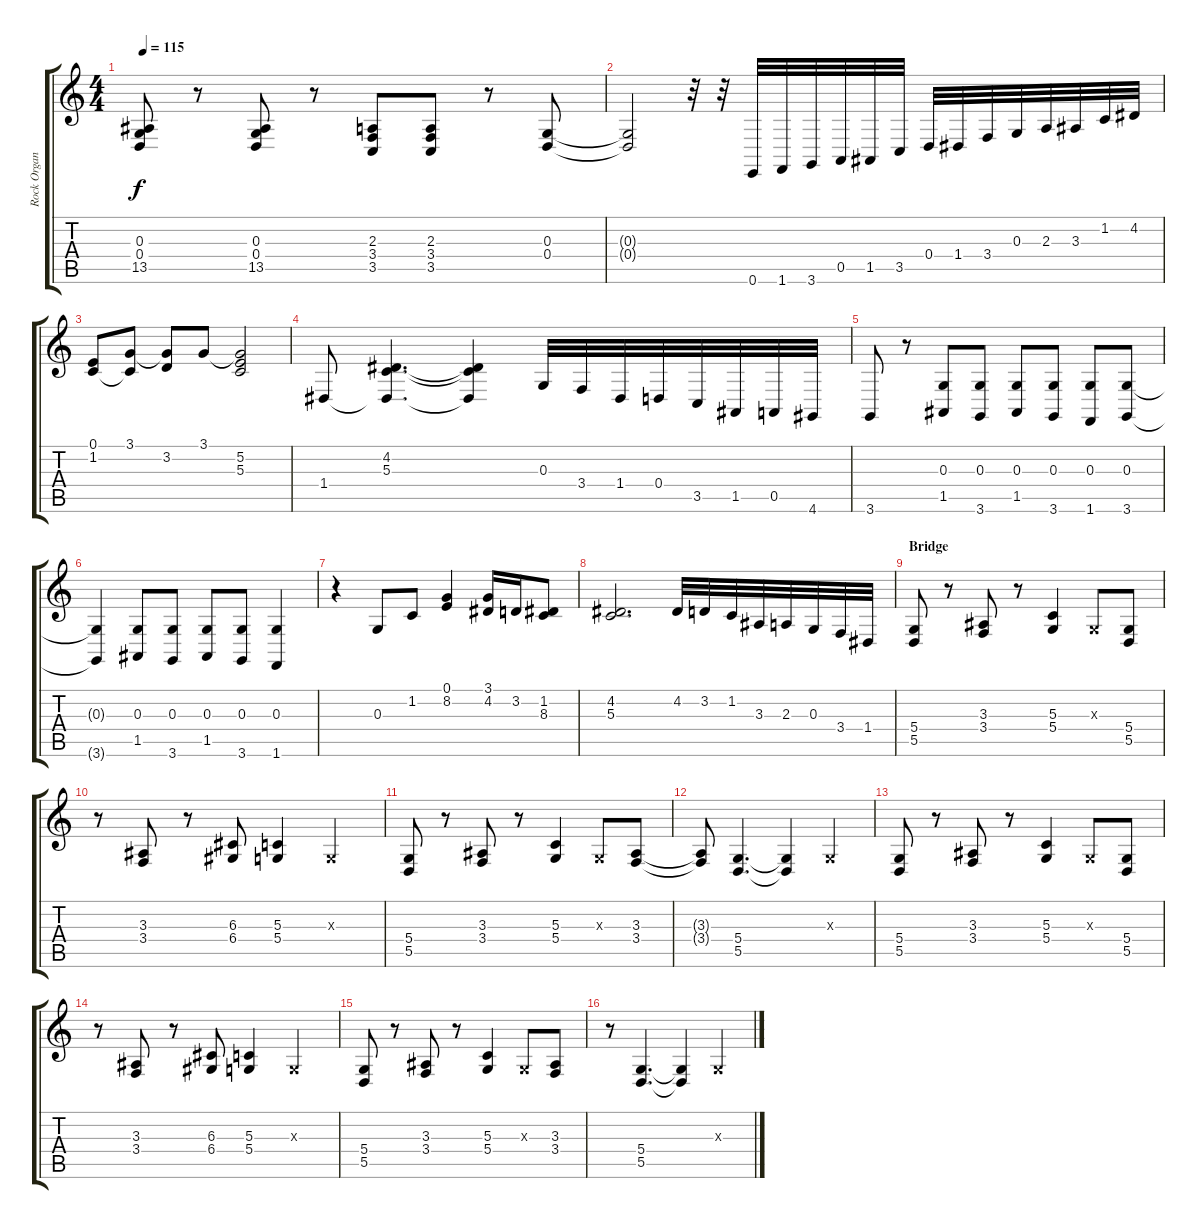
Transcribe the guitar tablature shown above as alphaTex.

\track ("Rock Organ" "Rock Organ") {instrument rockorgan}
\staff {score tabs}
\tuning (E4 B3 G3 D3 A2 E2) {hide}
\ts (4 4)
\tempo 115
\clef g2
\ks c
(0.3 0.4 13.5).8{dy f} r.8 (0.3 0.4 13.5).8 r.8 (2.3 3.4 3.5).8 (2.3 3.4 3.5).8 r.8 (0.3 0.4).8 |
(0.3{t} 0.4{t}).2 r.32 r.32 0.6.32 1.6.32 3.6.32 0.5.32 1.5.32 3.5.32 0.4.32 1.4.32 3.4.32 0.3.32 2.3.32 3.3.32 1.2.32 4.2.32 |
(0.1 1.2).8 (3.1 1.2{t}).8 (3.1{t} 3.2).8 3.1.8 (3.1{t} 5.2 5.3).2 |
1.4.8 (4.2 5.3 1.4{t}).4{d} (4.2{t} 5.3{t} 1.4{t}).4 0.3.32 3.4.32 1.4.32 0.4.32 3.5.32 1.5.32 0.5.32 4.6.32 |
3.6.8 r.8 (0.3 1.5).8 (0.3 3.6).8 (0.3 1.5).8 (0.3 3.6).8 (0.3 1.6).8 (0.3 3.6).8 |
(0.3{t} 3.6{t}).4 (0.3 1.5).8 (0.3 3.6).8 (0.3 1.5).8 (0.3 3.6).8 (0.3 1.6).4 |
r.4 0.3.8 1.2.8 (0.1 8.2).4 (3.1 4.2).16 3.2.16 (1.2 8.3).8 |
(4.2 5.3).2{d} 4.2.32 3.2.32 1.2.32 3.3.32 2.3.32 0.3.32 3.4.32 1.4.32 |
\section ("" "Bridge")
(5.4 5.5).8 r.8 (3.3 3.4).8 r.8 (5.3 5.4).4 0.3{x}.8 (5.4 5.5).8 |
r.8 (3.3 3.4).8 r.8 (6.3 6.4).8 (5.3 5.4).4 0.3{x}.4 |
(5.4 5.5).8 r.8 (3.3 3.4).8 r.8 (5.3 5.4).4 0.3{x}.8 (3.3 3.4).8 |
(3.3{t} 3.4{t}).8 (5.4 5.5).4{d} (5.4{t} 5.5{t}).4 0.3{x}.4 |
(5.4 5.5).8 r.8 (3.3 3.4).8 r.8 (5.3 5.4).4 0.3{x}.8 (5.4 5.5).8 |
r.8 (3.3 3.4).8 r.8 (6.3 6.4).8 (5.3 5.4).4 0.3{x}.4 |
(5.4 5.5).8 r.8 (3.3 3.4).8 r.8 (5.3 5.4).4 0.3{x}.8 (3.3 3.4).8 |
r.8 (5.4 5.5).4{d} (5.4{t} 5.5{t}).4 0.3{x}.4
